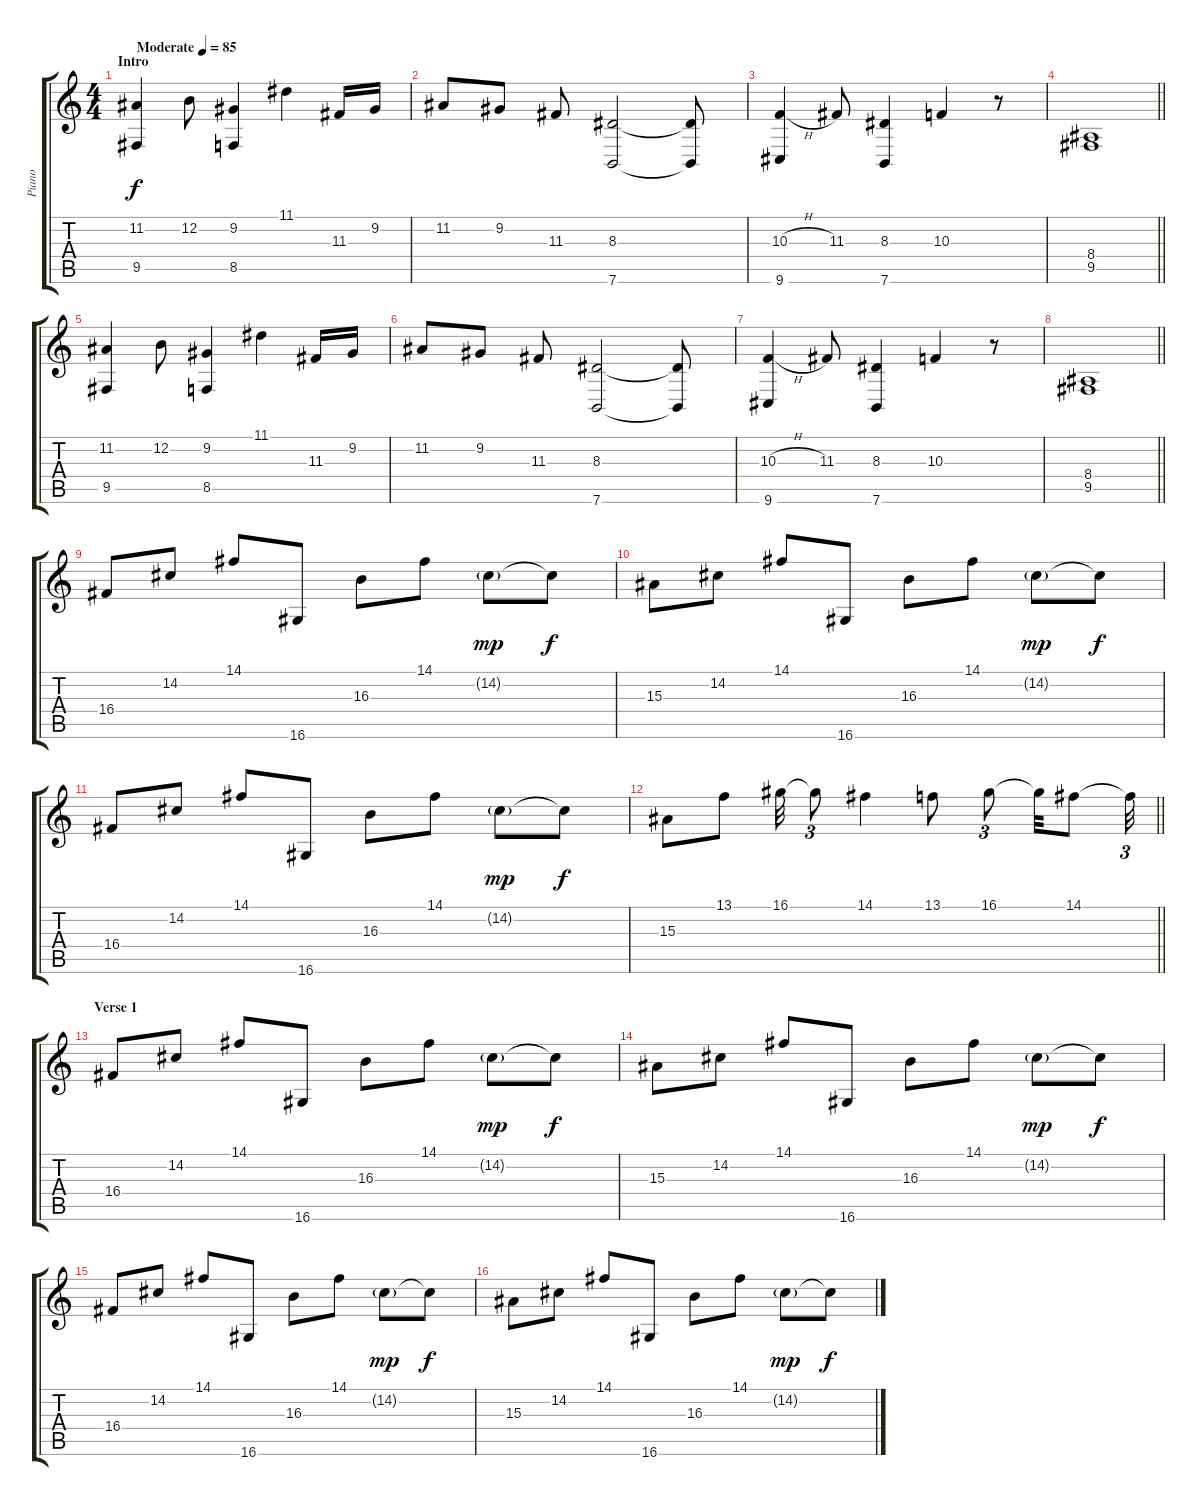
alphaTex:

\track ("Piano" "Piano") {instrument acousticgrandpiano}
\staff {score tabs}
\tuning (E4 B3 G3 D3 A2 E2) {hide}
\ts (4 4)
\section ("" "Intro")
\tempo (85 "Moderate")
\clef g2
\ks c
(11.2 9.5).4{dy f instrument acousticgrandpiano} 12.2.8 (9.2 8.5).4 11.1.4 11.3.16 9.2.16 |
11.2.8 9.2.8 11.3.8 (8.3 7.6).2 (8.3{t} 7.6{t}).8 |
(10.3{h} 9.6).4 11.3.8 (8.3 7.6).4 10.3.4 r.8 |
\barLineRight lightlight
(8.4 9.5).1 |
(11.2 9.5).4 12.2.8 (9.2 8.5).4 11.1.4 11.3.16 9.2.16 |
11.2.8 9.2.8 11.3.8 (8.3 7.6).2 (8.3{t} 7.6{t}).8 |
(10.3{h} 9.6).4 11.3.8 (8.3 7.6).4 10.3.4 r.8 |
\barLineRight lightlight
(8.4 9.5).1 |
16.4.8{volume 14} 14.2.8 14.1.8 16.6.8 16.3.8 14.1.8 14.2{g}.8{dy mp} 14.2{t}.8{dy f} |
15.3.8 14.2.8 14.1.8 16.6.8 16.3.8 14.1.8 14.2{g}.8{dy mp} 14.2{t}.8{dy f} |
16.4.8 14.2.8 14.1.8 16.6.8 16.3.8 14.1.8 14.2{g}.8{dy mp} 14.2{t}.8{dy f} |
\barLineRight lightlight
15.3.8 13.1.8 16.1.32 16.1{t}.8{tu (3 2)} 14.1.4 13.1.8 16.1.8{tu (3 2)} 16.1{t}.32 14.1.8 14.1{t}.32{tu (3 2)} |
\section ("" "Verse 1")
16.4.8{volume 14} 14.2.8 14.1.8 16.6.8 16.3.8 14.1.8 14.2{g}.8{dy mp} 14.2{t}.8{dy f} |
15.3.8 14.2.8 14.1.8 16.6.8 16.3.8 14.1.8 14.2{g}.8{dy mp} 14.2{t}.8{dy f} |
16.4.8 14.2.8 14.1.8 16.6.8 16.3.8 14.1.8 14.2{g}.8{dy mp} 14.2{t}.8{dy f} |
15.3.8 14.2.8 14.1.8 16.6.8 16.3.8 14.1.8 14.2{g}.8{dy mp} 14.2{t}.8{dy f}
